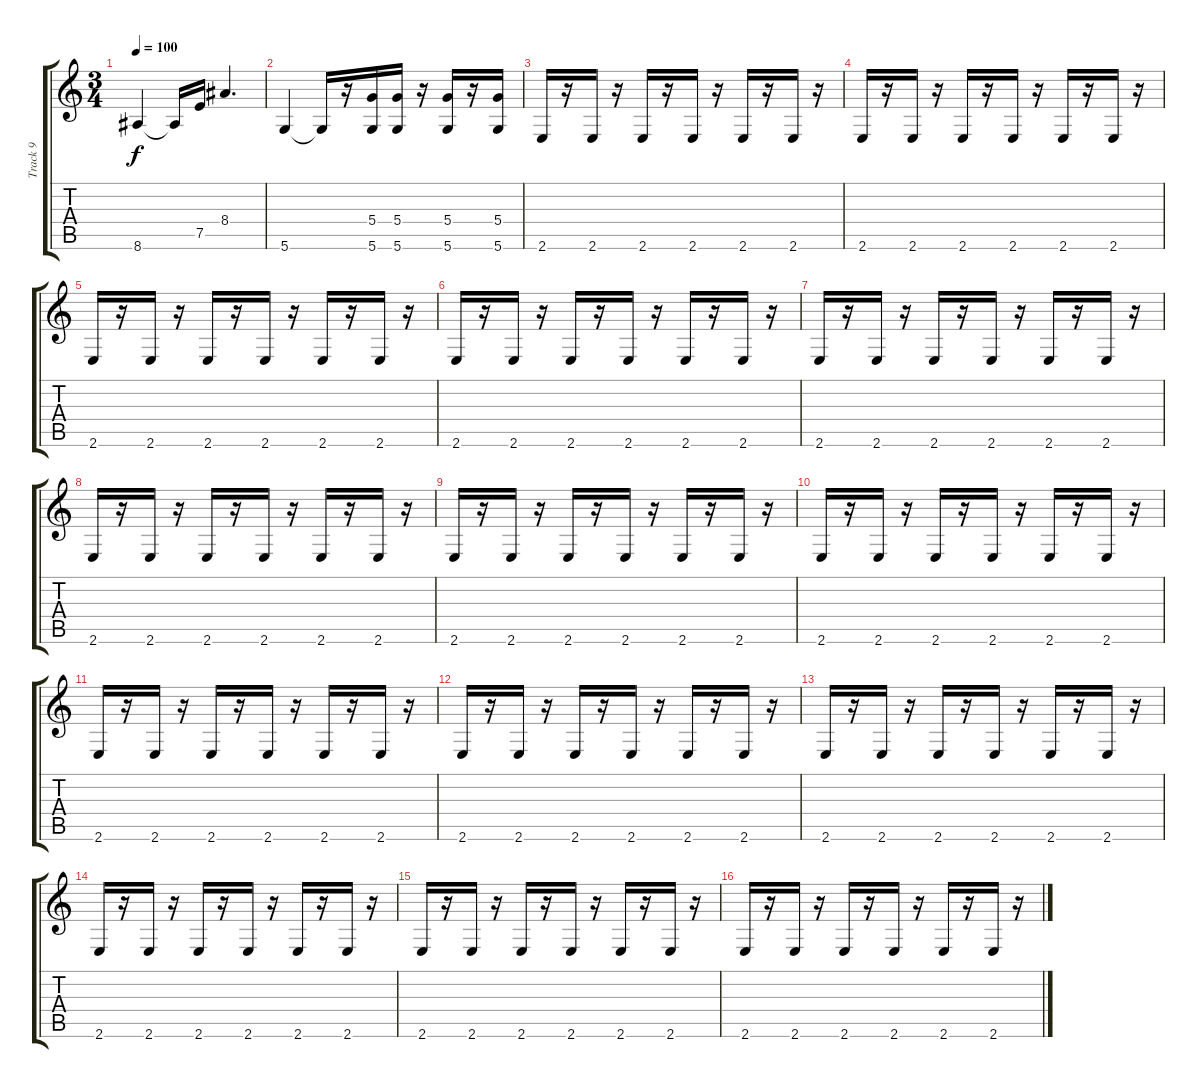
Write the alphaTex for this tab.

\track ("Track 9" "Track 9") {instrument distortionguitar}
\staff {score tabs}
\tuning (E4 A3 F3 D3 A2 D2) {hide}
\ts (3 4)
\tempo 100
\clef g2
\ks c
8.6.4{dy f} 8.6{t}.16 7.5.16 8.4.4{d} |
5.6.4 5.6{t}.16 r.16 (5.4 5.6).16 (5.4 5.6).16 r.16 (5.4 5.6).16 r.16 (5.4 5.6).16 |
2.6.16 r.16 2.6.16 r.16 2.6.16 r.16 2.6.16 r.16 2.6.16 r.16 2.6.16 r.16 |
2.6.16 r.16 2.6.16 r.16 2.6.16 r.16 2.6.16 r.16 2.6.16 r.16 2.6.16 r.16 |
2.6.16 r.16 2.6.16 r.16 2.6.16 r.16 2.6.16 r.16 2.6.16 r.16 2.6.16 r.16 |
2.6.16 r.16 2.6.16 r.16 2.6.16 r.16 2.6.16 r.16 2.6.16 r.16 2.6.16 r.16 |
2.6.16 r.16 2.6.16 r.16 2.6.16 r.16 2.6.16 r.16 2.6.16 r.16 2.6.16 r.16 |
2.6.16 r.16 2.6.16 r.16 2.6.16 r.16 2.6.16 r.16 2.6.16 r.16 2.6.16 r.16 |
2.6.16 r.16 2.6.16 r.16 2.6.16 r.16 2.6.16 r.16 2.6.16 r.16 2.6.16 r.16 |
2.6.16 r.16 2.6.16 r.16 2.6.16 r.16 2.6.16 r.16 2.6.16 r.16 2.6.16 r.16 |
2.6.16 r.16 2.6.16 r.16 2.6.16 r.16 2.6.16 r.16 2.6.16 r.16 2.6.16 r.16 |
2.6.16 r.16 2.6.16 r.16 2.6.16 r.16 2.6.16 r.16 2.6.16 r.16 2.6.16 r.16 |
2.6.16 r.16 2.6.16 r.16 2.6.16 r.16 2.6.16 r.16 2.6.16 r.16 2.6.16 r.16 |
2.6.16 r.16 2.6.16 r.16 2.6.16 r.16 2.6.16 r.16 2.6.16 r.16 2.6.16 r.16 |
2.6.16 r.16 2.6.16 r.16 2.6.16 r.16 2.6.16 r.16 2.6.16 r.16 2.6.16 r.16 |
2.6.16 r.16 2.6.16 r.16 2.6.16 r.16 2.6.16 r.16 2.6.16 r.16 2.6.16 r.16
